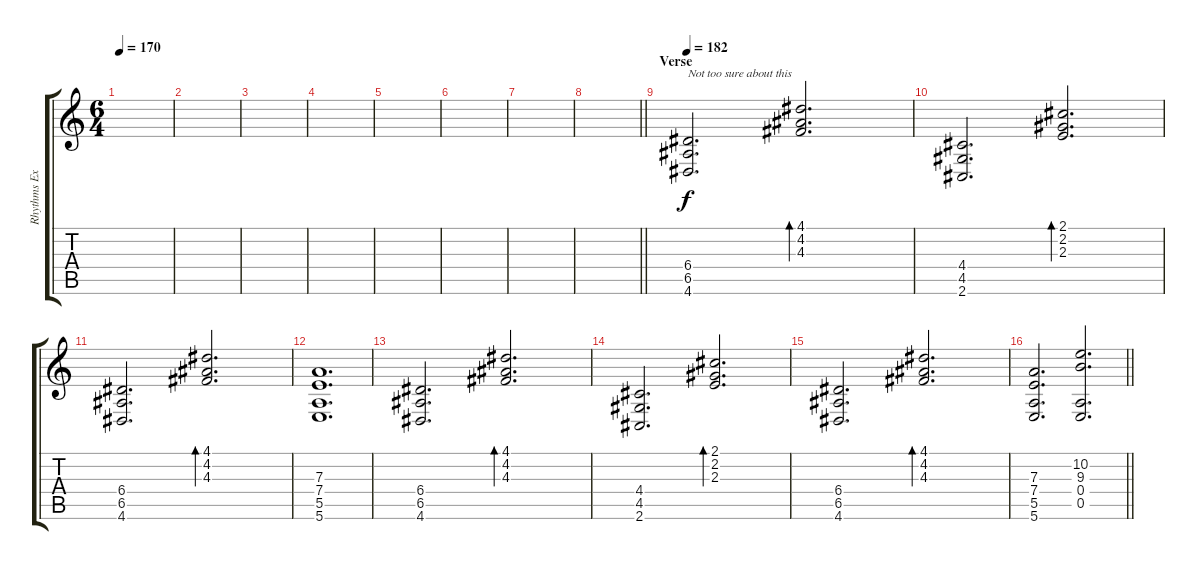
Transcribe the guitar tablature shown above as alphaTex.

\track ("Rhythms Extra" "Rhythms Ex") {instrument distortionguitar}
\staff {score tabs}
\tuning (B3 Gb3 D3 A2 E2 B1) {hide}
\ts (6 4)
\tempo 170
\clef g2
\ks c
|
|
|
|
|
|
|
\barLineRight lightlight
|
\section ("" "Verse")
\tempo 182
(6.4 6.5 4.6).2{d txt "Not too sure about this"} (4.1 4.2 4.3).2{d bd 480} |
(4.4 4.5 2.6).2{d} (2.1 2.2 2.3).2{d bd 480} |
(6.4 6.5 4.6).2{d} (4.1 4.2 4.3).2{d bd 480} |
(7.3 7.4 5.5 5.6).1{d} |
(6.4 6.5 4.6).2{d} (4.1 4.2 4.3).2{d bd 480} |
(4.4 4.5 2.6).2{d} (2.1 2.2 2.3).2{d bd 480} |
(6.4 6.5 4.6).2{d} (4.1 4.2 4.3).2{d bd 480} |
\barLineRight lightlight
(7.3 7.4 5.5 5.6).2{d} (10.2 9.3 0.4 0.5).2{d}
